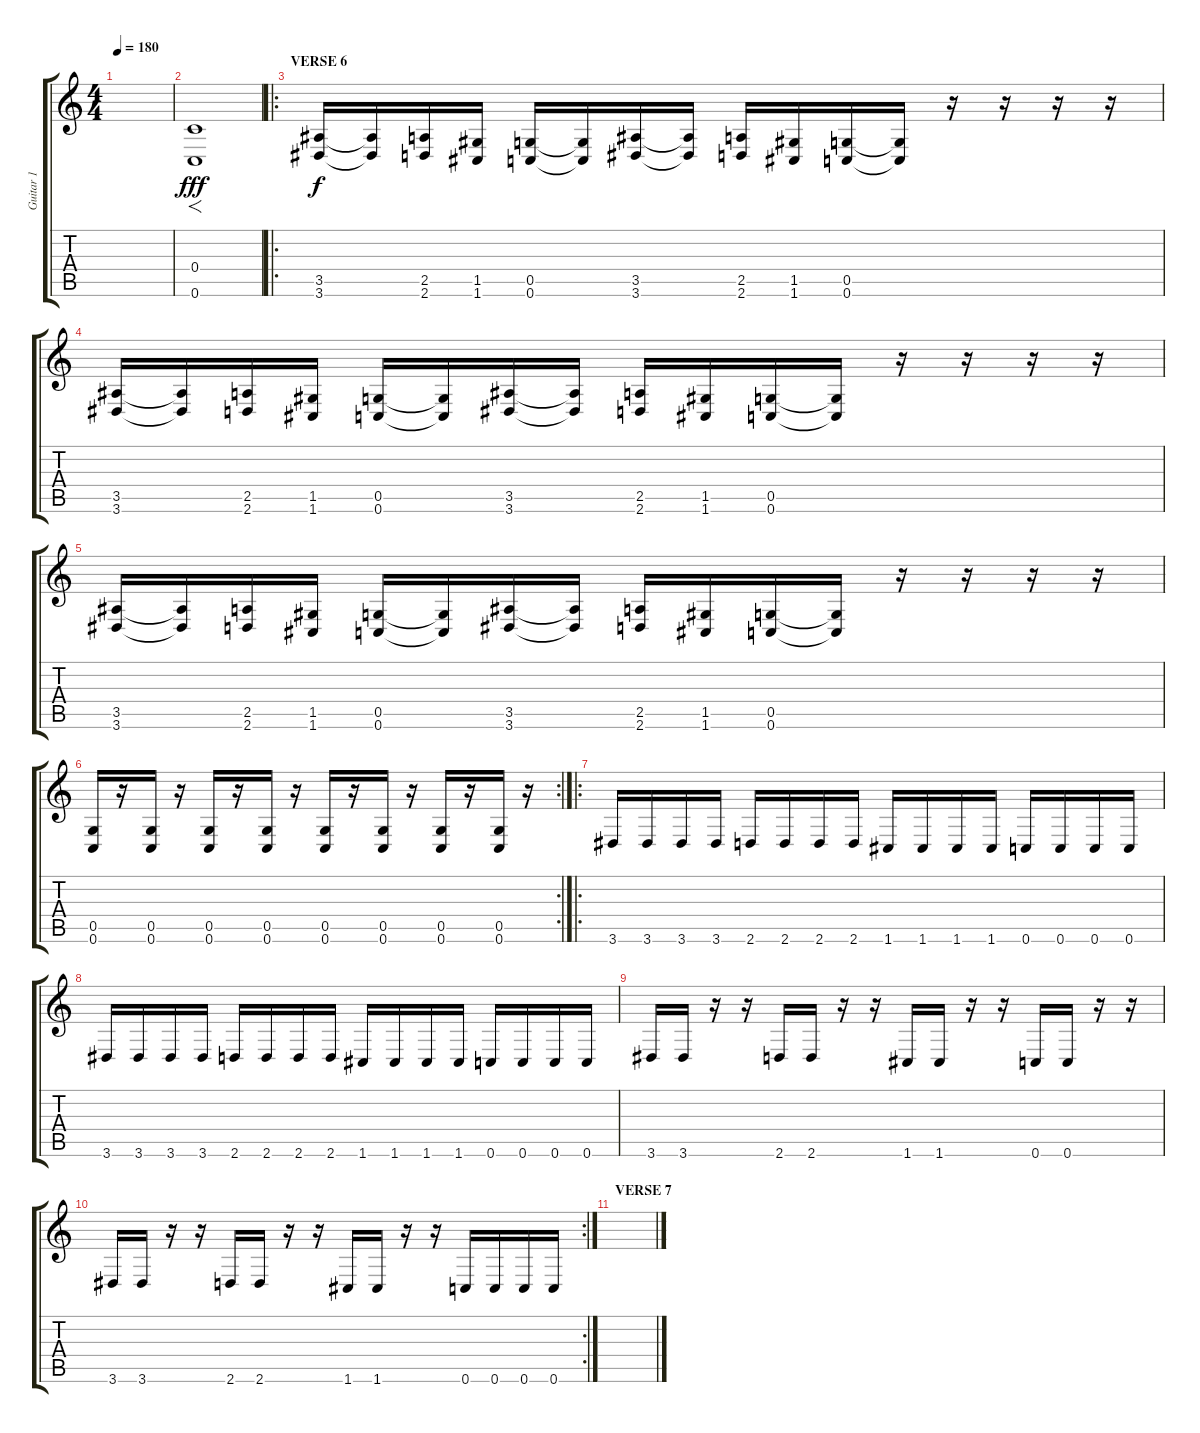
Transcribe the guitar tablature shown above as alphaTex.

\track ("Guitar 1" "Guitar 1") {instrument distortionguitar}
\staff {score tabs}
\tuning (D4 A3 F3 C3 G2 C2) {hide}
\ts (4 4)
\tempo 180
\clef g2
\ks c
|
(0.4 0.6).1{f dy fff} |
\ro
\section ("" "VERSE 6")
(3.5 3.6).16{dy f instrument distortionguitar} (3.5{t} 3.6{t}).16 (2.5 2.6).16 (1.5 1.6).16 (0.5 0.6).16 (0.5{t} 0.6{t}).16 (3.5 3.6).16 (3.5{t} 3.6{t}).16 (2.5 2.6).16 (1.5 1.6).16 (0.5 0.6).16 (0.5{t} 0.6{t}).16 r.16 r.16 r.16 r.16 |
(3.5 3.6).16 (3.5{t} 3.6{t}).16 (2.5 2.6).16 (1.5 1.6).16 (0.5 0.6).16 (0.5{t} 0.6{t}).16 (3.5 3.6).16 (3.5{t} 3.6{t}).16 (2.5 2.6).16 (1.5 1.6).16 (0.5 0.6).16 (0.5{t} 0.6{t}).16 r.16 r.16 r.16 r.16 |
(3.5 3.6).16 (3.5{t} 3.6{t}).16 (2.5 2.6).16 (1.5 1.6).16 (0.5 0.6).16 (0.5{t} 0.6{t}).16 (3.5 3.6).16 (3.5{t} 3.6{t}).16 (2.5 2.6).16 (1.5 1.6).16 (0.5 0.6).16 (0.5{t} 0.6{t}).16 r.16 r.16 r.16 r.16 |
\rc 2
(0.5 0.6).16 r.16 (0.5 0.6).16 r.16 (0.5 0.6).16 r.16 (0.5 0.6).16 r.16 (0.5 0.6).16 r.16 (0.5 0.6).16 r.16 (0.5 0.6).16 r.16 (0.5 0.6).16 r.16 |
\ro
3.6.16 3.6.16 3.6.16 3.6.16 2.6.16 2.6.16 2.6.16 2.6.16 1.6.16 1.6.16 1.6.16 1.6.16 0.6.16 0.6.16 0.6.16 0.6.16 |
3.6.16 3.6.16 3.6.16 3.6.16 2.6.16 2.6.16 2.6.16 2.6.16 1.6.16 1.6.16 1.6.16 1.6.16 0.6.16 0.6.16 0.6.16 0.6.16 |
3.6.16 3.6.16 r.16 r.16 2.6.16 2.6.16 r.16 r.16 1.6.16 1.6.16 r.16 r.16 0.6.16 0.6.16 r.16 r.16 |
\rc 2
3.6.16 3.6.16 r.16 r.16 2.6.16 2.6.16 r.16 r.16 1.6.16 1.6.16 r.16 r.16 0.6.16 0.6.16 0.6.16 0.6.16 |
\section ("" "VERSE 7")
